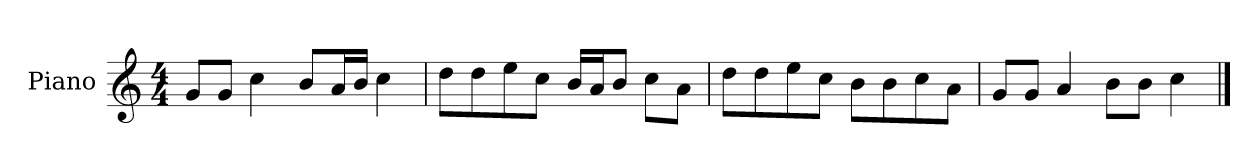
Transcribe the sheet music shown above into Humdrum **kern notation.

**kern
*part1
*staff1
*I"Piano
*I'P-no
*clefG2
*k[]
*M4/4
*MM90
=1
8g/L
8g/J
4cc\
8b/L
16a/L
16b/JJ
4cc\
=2
8dd\L
8dd\
8ee\
8cc\J
16b/LL
16a/J
8b/J
8cc\L
8a\J
=3
8dd\L
8dd\
8ee\
8cc\J
8b\L
8b\
8cc\
8a\J
=4
8g/L
8g/J
4a/
8b\L
8b\J
4cc\
==
*-
